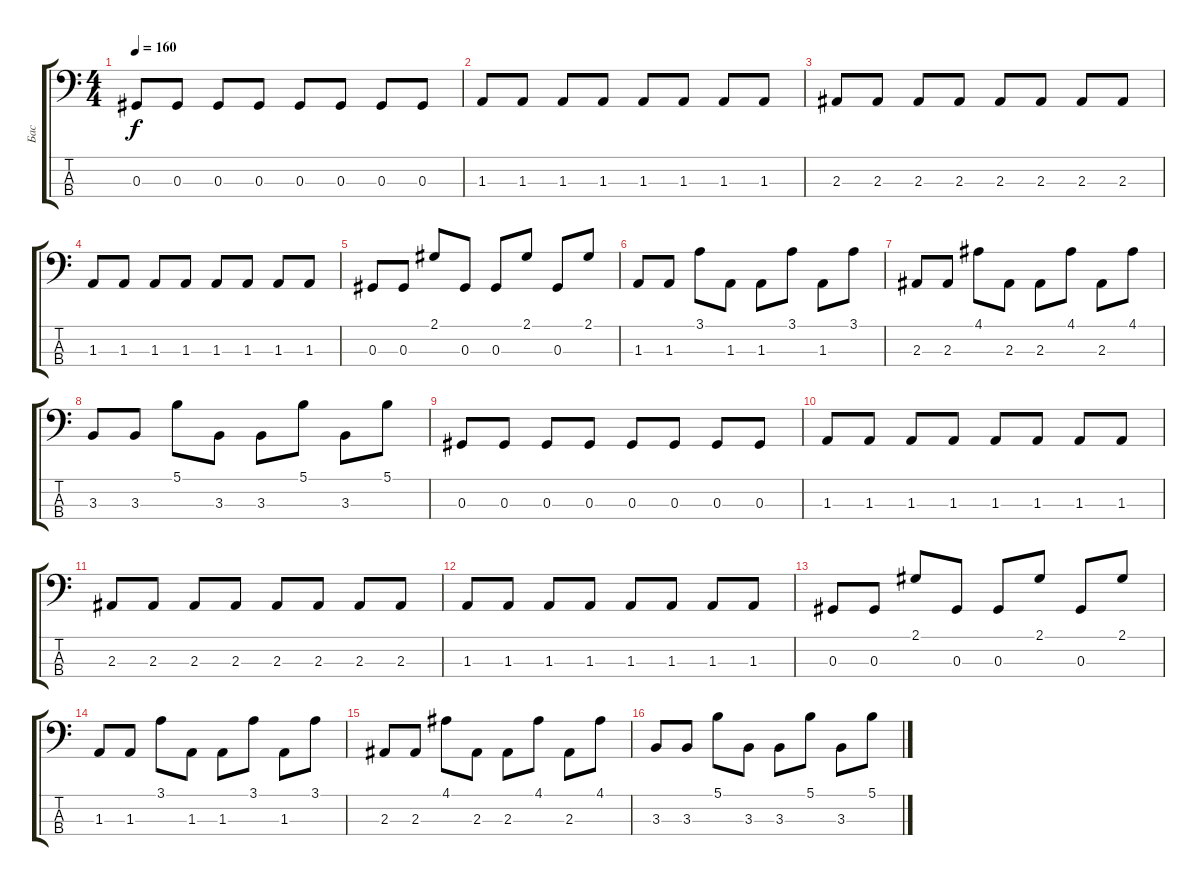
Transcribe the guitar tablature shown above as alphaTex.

\track ("Бас" "Бас") {instrument electricbasspick}
\staff {score tabs}
\tuning (Gb2 Db2 Ab1 Eb1) {hide}
\ts (4 4)
\tempo 160
\clef f4
\ks c
0.3.8{dy f} 0.3.8 0.3.8 0.3.8 0.3.8 0.3.8 0.3.8 0.3.8 |
1.3.8 1.3.8 1.3.8 1.3.8 1.3.8 1.3.8 1.3.8 1.3.8 |
2.3.8 2.3.8 2.3.8 2.3.8 2.3.8 2.3.8 2.3.8 2.3.8 |
1.3.8 1.3.8 1.3.8 1.3.8 1.3.8 1.3.8 1.3.8 1.3.8 |
0.3.8 0.3.8 2.1.8 0.3.8 0.3.8 2.1.8 0.3.8 2.1.8 |
1.3.8 1.3.8 3.1.8 1.3.8 1.3.8 3.1.8 1.3.8 3.1.8 |
2.3.8 2.3.8 4.1.8 2.3.8 2.3.8 4.1.8 2.3.8 4.1.8 |
3.3.8 3.3.8 5.1.8 3.3.8 3.3.8 5.1.8 3.3.8 5.1.8 |
0.3.8 0.3.8 0.3.8 0.3.8 0.3.8 0.3.8 0.3.8 0.3.8 |
1.3.8 1.3.8 1.3.8 1.3.8 1.3.8 1.3.8 1.3.8 1.3.8 |
2.3.8 2.3.8 2.3.8 2.3.8 2.3.8 2.3.8 2.3.8 2.3.8 |
1.3.8 1.3.8 1.3.8 1.3.8 1.3.8 1.3.8 1.3.8 1.3.8 |
0.3.8 0.3.8 2.1.8 0.3.8 0.3.8 2.1.8 0.3.8 2.1.8 |
1.3.8 1.3.8 3.1.8 1.3.8 1.3.8 3.1.8 1.3.8 3.1.8 |
2.3.8 2.3.8 4.1.8 2.3.8 2.3.8 4.1.8 2.3.8 4.1.8 |
3.3.8 3.3.8 5.1.8 3.3.8 3.3.8 5.1.8 3.3.8 5.1.8
